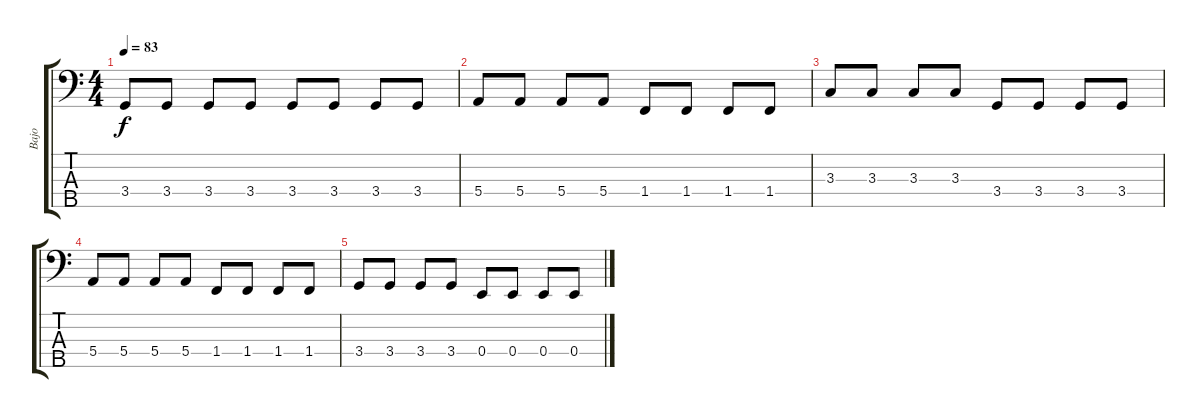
\track ("Bajo" "Bajo") {instrument electricbassfinger}
\staff {score tabs}
\tuning (G2 D2 A1 E1 B0) {hide}
\ts (4 4)
\tempo 83
\clef f4
\ks c
3.4.8{dy f} 3.4.8 3.4.8 3.4.8 3.4.8 3.4.8 3.4.8 3.4.8 |
5.4.8 5.4.8 5.4.8 5.4.8 1.4.8 1.4.8 1.4.8 1.4.8 |
3.3.8 3.3.8 3.3.8 3.3.8 3.4.8 3.4.8 3.4.8 3.4.8 |
5.4.8 5.4.8 5.4.8 5.4.8 1.4.8 1.4.8 1.4.8 1.4.8 |
3.4.8 3.4.8 3.4.8 3.4.8 0.4.8 0.4.8 0.4.8 0.4.8
